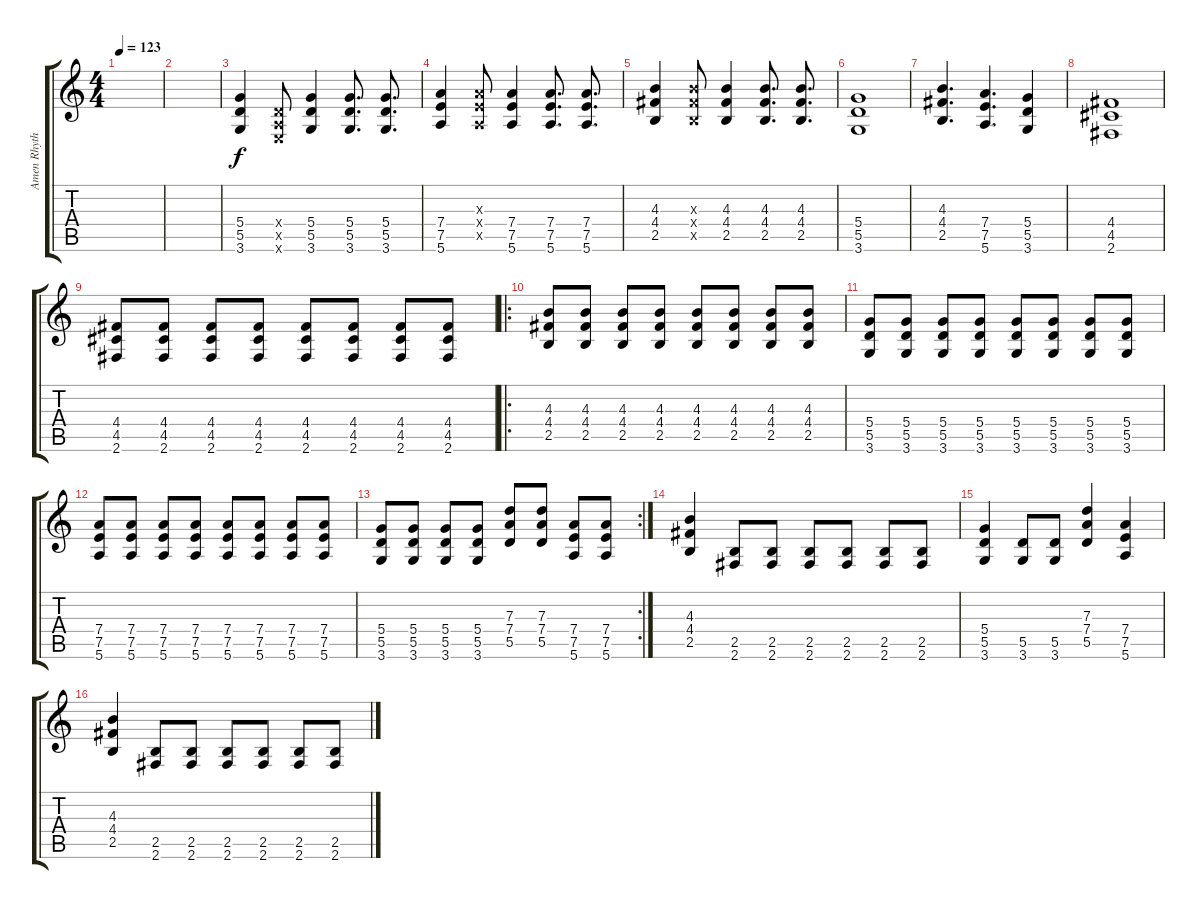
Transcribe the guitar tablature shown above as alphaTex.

\track ("Amen Rhythm" "Amen Rhyth") {instrument overdrivenguitar}
\staff {score tabs}
\tuning (E4 B3 G3 D3 A2 E2) {hide}
\ts (4 4)
\tempo 123
\clef g2
\ks c
|
|
(5.4 5.5 3.6).4 (0.4{x} 0.5{x} 0.6{x}).8 (5.4 5.5 3.6).4 (5.4 5.5 3.6).8{d} (5.4 5.5 3.6).8{d} |
(7.4 7.5 5.6).4 (2.3{x} 2.4{x} 0.5{x}).8 (7.4 7.5 5.6).4 (7.4 7.5 5.6).8{d} (7.4 7.5 5.6).8{d} |
(4.3 4.4 2.5).4 (4.3{x} 4.4{x} 2.5{x}).8 (4.3 4.4 2.5).4 (4.3 4.4 2.5).8{d} (4.3 4.4 2.5).8{d} |
(5.4 5.5 3.6).1 |
(4.3 4.4 2.5).4{d} (7.4 7.5 5.6).4{d} (5.4 5.5 3.6).4 |
(4.4 4.5 2.6).1 |
(4.4 4.5 2.6).8 (4.4 4.5 2.6).8 (4.4 4.5 2.6).8 (4.4 4.5 2.6).8 (4.4 4.5 2.6).8 (4.4 4.5 2.6).8 (4.4 4.5 2.6).8 (4.4 4.5 2.6).8 |
\ro
(4.3 4.4 2.5).8 (4.3 4.4 2.5).8 (4.3 4.4 2.5).8 (4.3 4.4 2.5).8 (4.3 4.4 2.5).8 (4.3 4.4 2.5).8 (4.3 4.4 2.5).8 (4.3 4.4 2.5).8 |
(5.4 5.5 3.6).8 (5.4 5.5 3.6).8 (5.4 5.5 3.6).8 (5.4 5.5 3.6).8 (5.4 5.5 3.6).8 (5.4 5.5 3.6).8 (5.4 5.5 3.6).8 (5.4 5.5 3.6).8 |
(7.4 7.5 5.6).8 (7.4 7.5 5.6).8 (7.4 7.5 5.6).8 (7.4 7.5 5.6).8 (7.4 7.5 5.6).8 (7.4 7.5 5.6).8 (7.4 7.5 5.6).8 (7.4 7.5 5.6).8 |
\rc 2
(5.4 5.5 3.6).8 (5.4 5.5 3.6).8 (5.4 5.5 3.6).8 (5.4 5.5 3.6).8 (7.3 7.4 5.5).8 (7.3 7.4 5.5).8 (7.4 7.5 5.6).8 (7.4 7.5 5.6).8 |
(4.3 4.4 2.5).4 (2.5 2.6).8 (2.5 2.6).8 (2.5 2.6).8 (2.5 2.6).8 (2.5 2.6).8 (2.5 2.6).8 |
(5.4 5.5 3.6).4 (5.5 3.6).8 (5.5 3.6).8 (7.3 7.4 5.5).4 (7.4 7.5 5.6).4 |
(4.3 4.4 2.5).4 (2.5 2.6).8 (2.5 2.6).8 (2.5 2.6).8 (2.5 2.6).8 (2.5 2.6).8 (2.5 2.6).8
